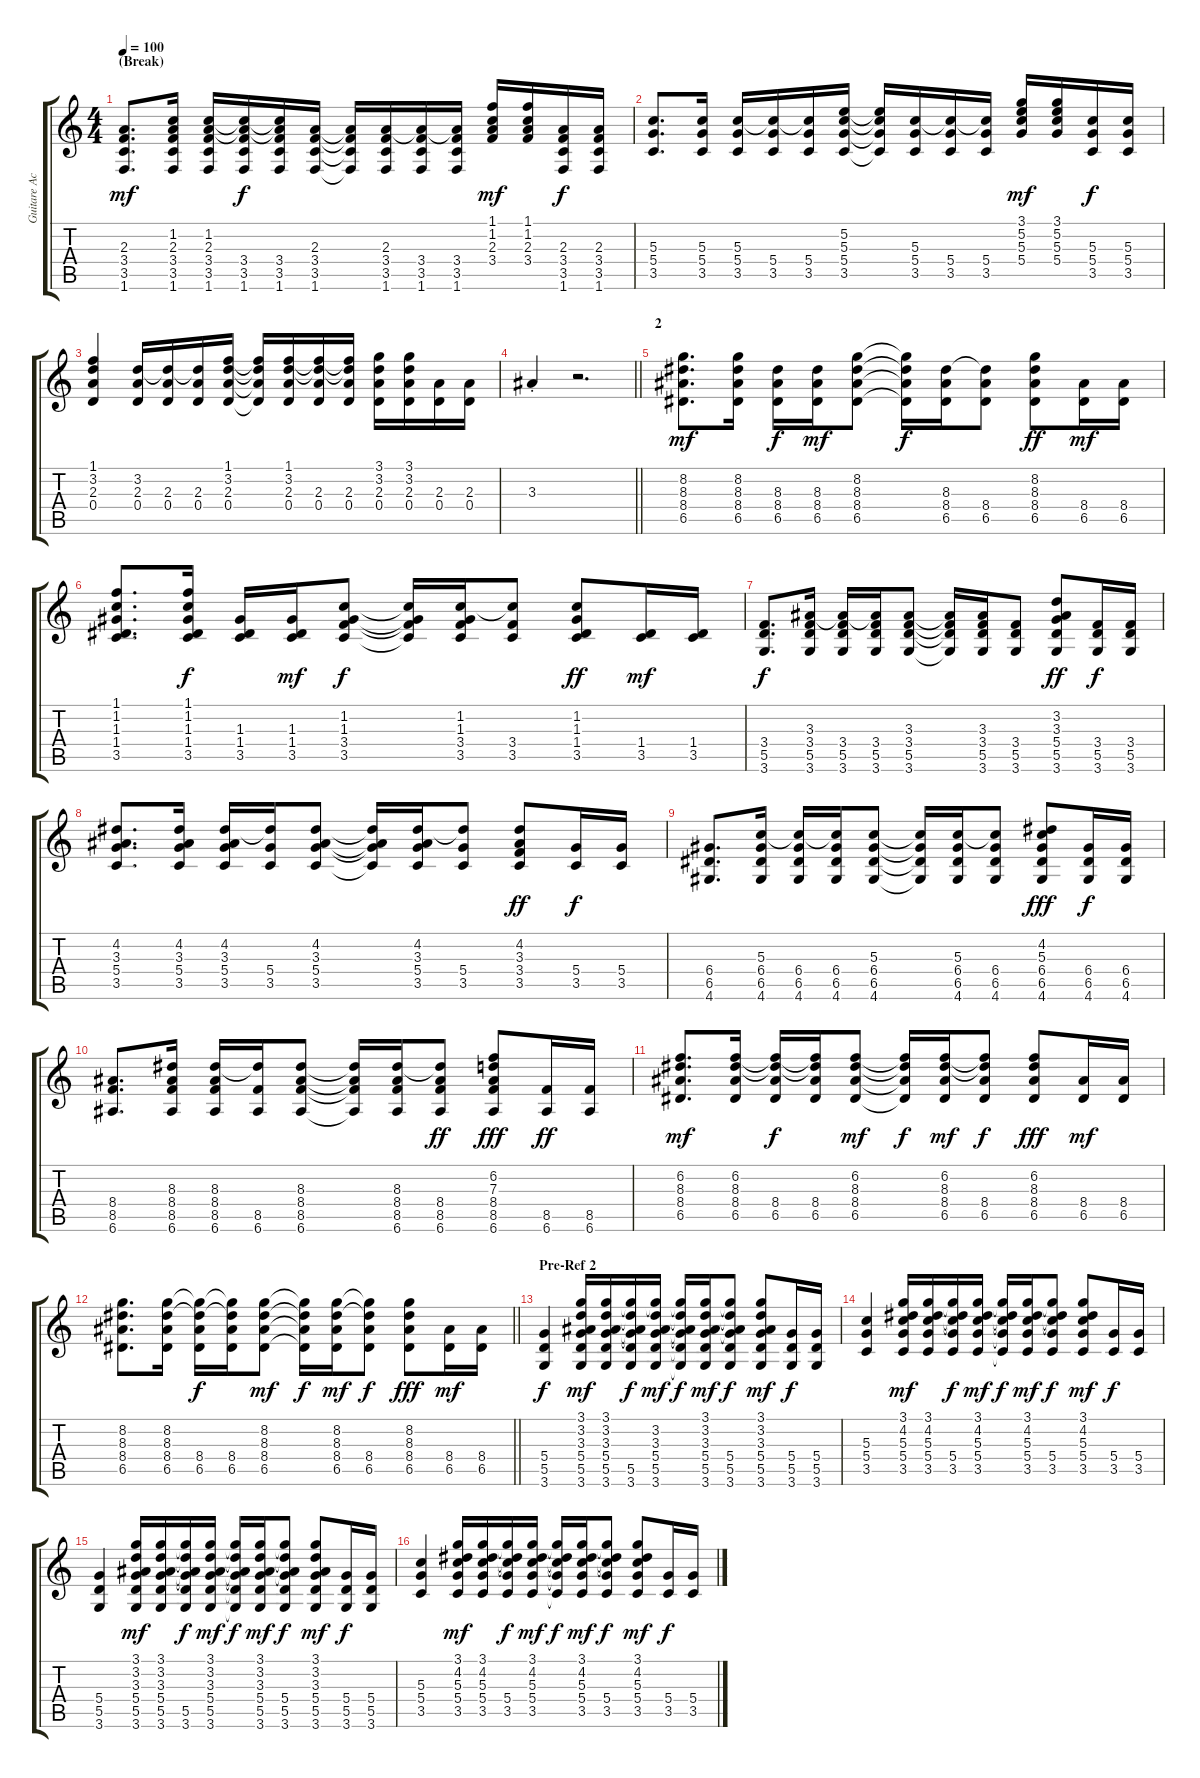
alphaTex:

\track ("Guitare Ac." "Guitare Ac") {instrument acousticguitarsteel}
\staff {score tabs}
\tuning (E4 B3 G3 D3 A2 E2) {hide}
\ts (4 4)
\section ("" "(Break)")
\tempo 100
\clef g2
\ks c
(2.3 3.4 3.5 1.6).8{d dy mf} (1.2 2.3 3.4 3.5 1.6).16 (1.2 2.3 3.4 3.5 1.6).16 (1.2{t} 2.3{t} 3.4 3.5 1.6).16{dy f} (1.2{t} 2.3{t} 3.4 3.5 1.6).16 (2.3 3.4 3.5 1.6).16 (2.3{t} 3.4{t} 3.5{t} 1.6{t}).16 (2.3 3.4 3.5 1.6).16 (2.3{t} 3.4 3.5 1.6).16 (2.3{t} 3.4 3.5 1.6).16 (1.1 1.2 2.3 3.4).16{dy mf} (1.1 1.2 2.3 3.4).16 (2.3 3.4 3.5 1.6).16{dy f} (2.3 3.4 3.5 1.6).16 |
(5.3 5.4 3.5).8{d} (5.3 5.4 3.5).16 (5.3 5.4 3.5).16 (5.3{t} 5.4 3.5).16 (5.3{t} 5.4 3.5).16 (5.2 5.3 5.4 3.5).16 (5.2{t} 5.3{t} 5.4{t} 3.5{t}).16 (5.3 5.4 3.5).16 (5.3{t} 5.4 3.5).16 (5.3{t} 5.4 3.5).16 (3.1 5.2 5.3 5.4).16{dy mf} (3.1 5.2 5.3 5.4).16 (5.3 5.4 3.5).16{dy f} (5.3 5.4 3.5).16 |
(1.1 3.2 2.3 0.4).4 (3.2 2.3 0.4).16 (3.2{t} 2.3 0.4).16 (3.2{t} 2.3 0.4).16 (1.1 3.2 2.3 0.4).16 (1.1{t} 3.2{t} 2.3{t} 0.4{t}).16 (1.1 3.2 2.3 0.4).16 (1.1{t} 3.2{t} 2.3 0.4).16 (1.1{t} 3.2{t} 2.3 0.4).16 (3.1 3.2 2.3 0.4).16 (3.1 3.2 2.3 0.4).16 (2.3 0.4).16 (2.3 0.4).16 |
\barLineRight lightlight
3.3{st}.4 r.2{d} |
\section ("" "2")
(8.2 8.3 8.4 6.5).8{d dy mf} (8.2 8.3 8.4 6.5).16 (8.3 8.4 6.5).16{dy f} (8.3 8.4 6.5).16{dy mf} (8.2 8.3 8.4 6.5).8 (8.2{t} 8.3{t} 8.4{t} 6.5{t}).16{dy f} (8.3 8.4 6.5).16 (8.3{t} 8.4 6.5).8 (8.2 8.3 8.4 6.5).8{dy ff} (8.4 6.5).16{dy mf} (8.4 6.5).16 |
(1.1 1.2 1.3 1.4 3.5).8{d} (1.1 1.2 1.3 1.4 3.5).16{dy f} (1.3 1.4 3.5).16 (1.3 1.4 3.5).16{dy mf} (1.2 1.3 3.4 3.5).8{dy f} (1.2{t} 1.3{t} 3.4{t} 3.5{t}).16 (1.2 1.3 3.4 3.5).16 (1.2{t} 3.4 3.5).8 (1.2 1.3 1.4 3.5).8{dy ff} (1.4 3.5).16{dy mf} (1.4 3.5).16 |
(3.4 5.5 3.6).8{d dy f} (3.3 3.4 5.5 3.6).16 (3.3{t} 3.4 5.5 3.6).16 (3.3{t} 3.4 5.5 3.6).16 (3.3 3.4 5.5 3.6).8 (3.3{t} 3.4{t} 5.5{t} 3.6{t}).16 (3.3 3.4 5.5 3.6).16 (3.4 5.5 3.6).8 (3.2 3.3 5.4 5.5 3.6).8{dy ff} (3.4 5.5 3.6).16{dy f} (3.4 5.5 3.6).16 |
(4.2 3.3 5.4 3.5).8{d} (4.2 3.3 5.4 3.5).16 (4.2 3.3 5.4 3.5).16 (4.2{t} 5.4 3.5).16 (4.2 3.3 5.4 3.5).8 (4.2{t} 3.3{t} 5.4{t} 3.5{t}).16 (4.2 3.3 5.4 3.5).16 (4.2{t} 5.4 3.5).8 (4.2 3.3 3.4 3.5).8{dy ff} (5.4 3.5).16{dy f} (5.4 3.5).16 |
(6.4 6.5 4.6).8{d} (5.3 6.4 6.5 4.6).16 (5.3{t} 6.4 6.5 4.6).16 (5.3{t} 6.4 6.5 4.6).16 (5.3 6.4 6.5 4.6).8 (5.3{t} 6.4{t} 6.5{t} 4.6{t}).16 (5.3 6.4 6.5 4.6).16 (5.3{t} 6.4 6.5 4.6).8 (4.2 5.3 6.4 6.5 4.6).8{dy fff} (6.4 6.5 4.6).16{dy f} (6.4 6.5 4.6).16 |
(8.4 8.5 6.6).8{d} (8.3 8.4 8.5 6.6).16 (8.3 8.4 8.5 6.6).16 (8.3{t} 8.5 6.6).16 (8.3 8.4 8.5 6.6).8 (8.3{t} 8.4{t} 8.5{t} 6.6{t}).16 (8.3 8.4 8.5 6.6).16 (8.3{t} 8.4 8.5 6.6).8{dy ff} (6.2 7.3 8.4 8.5 6.6).8{dy fff} (8.5 6.6).16{dy ff} (8.5 6.6).16 |
(6.2 8.3 8.4 6.5).8{d dy mf} (6.2 8.3 8.4 6.5).16 (6.2{t} 8.3{t} 8.4 6.5).16{dy f} (6.2{t} 8.3{t} 8.4 6.5).16 (6.2 8.3 8.4 6.5).8{dy mf} (6.2{t} 8.3{t} 8.4{t} 6.5{t}).16{dy f} (6.2 8.3 8.4 6.5).16{dy mf} (6.2{t} 8.3{t} 8.4 6.5).8{dy f} (6.2 8.3 8.4 6.5).8{dy fff} (8.4 6.5).16{dy mf} (8.4 6.5).16 |
\barLineRight lightlight
(8.2 8.3 8.4 6.5).8{d} (8.2 8.3 8.4 6.5).16 (8.2{t} 8.3{t} 8.4 6.5).16{dy f} (8.2{t} 8.3{t} 8.4 6.5).16 (8.2 8.3 8.4 6.5).8{dy mf} (8.2{t} 8.3{t} 8.4{t} 6.5{t}).16{dy f} (8.2 8.3 8.4 6.5).16{dy mf} (8.2{t} 8.3{t} 8.4 6.5).8{dy f} (8.2 8.3 8.4 6.5).8{dy fff} (8.4 6.5).16{dy mf} (8.4 6.5).16 |
\section ("" "Pre-Ref 2")
(5.4 5.5 3.6).4{dy f} (3.1 3.2 3.3 5.4 5.5 3.6).16{dy mf} (3.1 3.2 3.3 5.4 5.5 3.6).16 (3.1{t} 3.2{t} 3.3{t} 5.4{t} 5.5 3.6).16{dy f} (3.1{t} 3.2 3.3 5.4 5.5 3.6).16{dy mf} (3.1{t} 3.2{t} 3.3{t} 5.4{t} 5.5{t} 3.6{t}).16{dy f} (3.1 3.2 3.3 5.4 5.5 3.6).16{dy mf} (3.1{t} 3.2{t} 3.3{t} 5.4 5.5 3.6).8{dy f} (3.1 3.2 3.3 5.4 5.5 3.6).8{dy mf} (5.4 5.5 3.6).16{dy f} (5.4 5.5 3.6).16 |
(5.3 5.4 3.5).4 (3.1 4.2 5.3 5.4 3.5).16{dy mf} (3.1 4.2 5.3 5.4 3.5).16 (3.1{t} 4.2{t} 5.3{t} 5.4 3.5).16{dy f} (3.1 4.2 5.3 5.4 3.5).16{dy mf} (3.1{t} 4.2{t} 5.3{t} 5.4{t} 3.5{t}).16{dy f} (3.1 4.2 5.3 5.4 3.5).16{dy mf} (3.1{t} 4.2{t} 5.3{t} 5.4 3.5).8{dy f} (3.1 4.2 5.3 5.4 3.5).8{dy mf} (5.4 3.5).16{dy f} (5.4 3.5).16 |
(5.4 5.5 3.6).4 (3.1 3.2 3.3 5.4 5.5 3.6).16{dy mf} (3.1 3.2 3.3 5.4 5.5 3.6).16 (3.1{t} 3.2{t} 3.3{t} 5.4{t} 5.5 3.6).16{dy f} (3.1 3.2 3.3 5.4 5.5 3.6).16{dy mf} (3.1{t} 3.2{t} 3.3{t} 5.4{t} 5.5{t} 3.6{t}).16{dy f} (3.1 3.2 3.3 5.4 5.5 3.6).16{dy mf} (3.1{t} 3.2{t} 3.3{t} 5.4 5.5 3.6).8{dy f} (3.1 3.2 3.3 5.4 5.5 3.6).8{dy mf} (5.4 5.5 3.6).16{dy f} (5.4 5.5 3.6).16 |
(5.3 5.4 3.5).4 (3.1 4.2 5.3 5.4 3.5).16{dy mf} (3.1 4.2 5.3 5.4 3.5).16 (3.1{t} 4.2{t} 5.3{t} 5.4 3.5).16{dy f} (3.1 4.2 5.3 5.4 3.5).16{dy mf} (3.1{t} 4.2{t} 5.3{t} 5.4{t} 3.5{t}).16{dy f} (3.1 4.2 5.3 5.4 3.5).16{dy mf} (3.1{t} 4.2{t} 5.3{t} 5.4 3.5).8{dy f} (3.1 4.2 5.3 5.4 3.5).8{dy mf} (5.4 3.5).16{dy f} (5.4 3.5).16
